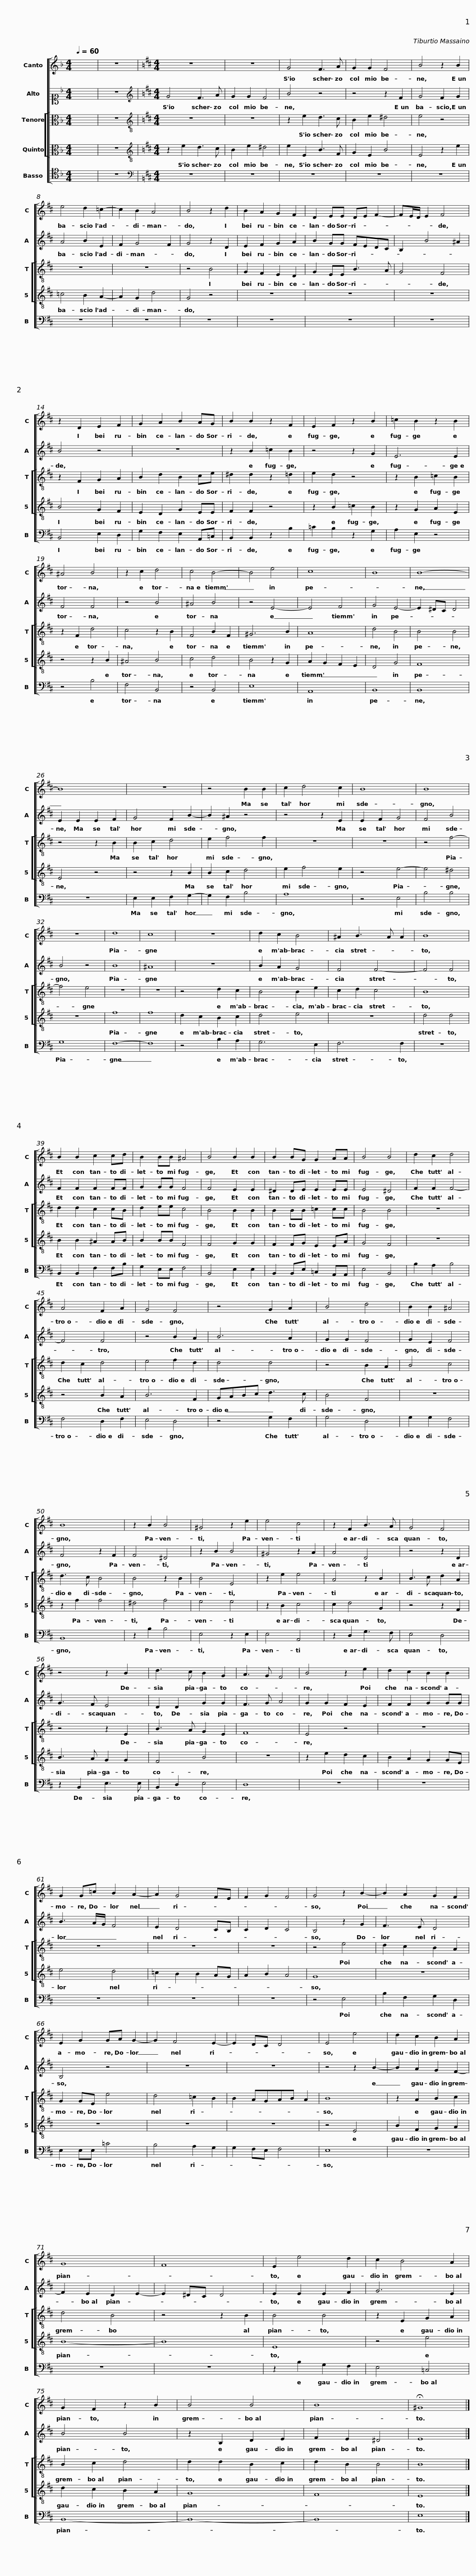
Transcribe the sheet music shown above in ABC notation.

X:1
%%score [ 1 2 [ 3 4 ] 5 ]
L:1/8
Q:1/4=60
M:4/4
I:linebreak $
K:F
V:1 treble
V:2 alto1
V:3 alto
V:4 alto
V:5 tenor
V:1
 x8 | z8 |[K:D][M:4/4] z8 | z8 | G4 F3 A | %5
 G2 G2 F4 | B4 z2 B2 |$ e4 d2 =c2- | c2 B2 A4 | B4 z2 d2 | %10
 B2 A2 G2 F2 | D2 EE DE F2- | FE/D/ E2 F4 | z2 D2 E2 F2 |$ G2 A2 B2 AG | %15
 B2 B2 z2 F2 | E2 F2 z2 B2 | =c2 B2 z2 B2 | ^A4 B4 | z2 c2 d4 | %20
 c4 B4- |$ B4 e4 | c8 | B8 | B8- | %25
 B8 | z8 | z4 B2 B2 | c2 d4 c2 |$ B8 | %30
 B8 | z8 | d8 | c8 | z8 | %35
 d2 c2 B4 | ^A2 B3 A A2 |$ B8 | B2 B2 c2 cd | B2 BB ^A4 | %40
 B4 B2 B2 | B2 BG G2 AA | B4 B4 | d2 c2 d4 |$ A4 F2 A2 | %45
 G4 F4 | z4 G2 A2 | B4 d4 | B2 B2 ^A4 | B8 | %50
 z2 B2 B4 |$ ^G4 z2 e2 | e4 c4 | z2 F2 B3 A | G4 F4 | %55
 z4 z2 B2 | d3 c B2 G2 | A3 G F4 |$ B4 z2 e2 | d2 c2 B2 B2 | %60
 G2 G=c B2 A2- | A2 G4 FE | F2 G2 F4 | G4 z2 B2- | B2 A2 G2 F2 |$ %65
 E2 G2 GA G2- | G2 F4 E2- | E2 DC D4 | E4 e4 | d2 c2 B2 A2 | %70
 G8 | F8 |$ E2 e4 d2 | c2 B4 A2 | G2 F2 z2 B2 | %75
 B4 B4 | B8 | !fermata!^G8 |] %78
V:2
 x8 | z8 |[K:D][M:4/4][K:treble] G4 F3 A | G2 G2 F4 | B4 z4 | %5
 z4 z2 F2 | G4 F2 G2 |$ A4 B2 E2 | F2 G4 F2 | G4 z2 D2 | %10
 E2 F2 G2 A2 | B2 GG FEDC | B,2 B4 ^A2 | B4 z4 |$ z8 | %15
 z2 B2 =c2 B2 | z4 z2 G2 | E6 E2 | F4 F4 | z4 B4 | %20
 ^A4 B4 |$ z4 E4- | E4 F4 | G4 E4- | E2 ^DC D4 | %25
 E2 E2 E2 F2 | G4 F2 B2- | B2 ^A2 z4 | z4 z2 E2 |$ E2 F2 G4 | %30
 F4 B4 | B4 z4 | B8 | ^A8 | z8 | %35
 B2 A2 G4 | F4 F4- |$ F4 F4 | F2 F2 F2 FF | G2 GG F4 | %40
 F4 E2 E2 | ^D2 DE E2 EE | E4 ^D4 | F2 F2 F4- |$ F4 F4 | %45
 z4 B2 A2 | B6 A2 | G2 G2 F4 | G2 E2 F4 | F4 z2 F2 | %50
 F4 ^D4 |$ z2 B2 B4 | ^G4 z2 A2 | A4 D4 | z4 z2 D2 | %55
 G3 F E4 | D2 D2 G2 G2 | F3 G A4 |$ G2 G2 F2 E2 | F2 F2 G2 GG | %60
 B3 A/G/ F4 | E2 D4 CB, | C2 D2 C4 | B,4 z2 G2 | F3 E D4 |$ %65
 B,4 z4 | z8 | z8 | z4 z2 B2- | B2 A2 G2 F2- | %70
 F2 E2 D2 E2- | E2 ^DC D4 |$ E2 E2 E2 F2 | G6 E2 | B4 B4 | %75
 z2 B,2 D2 E2 | F2 E2 ^D4 | E8 |] %78
V:3
 x8 | z8 |[K:D][M:4/4][K:treble-8] z8 | z8 | z2 e2 d3 c | %5
 B2 e2 ^d4 | e4 z4 |$ z8 | z8 | z4 B4 | %10
 G2 F2 E2 D2 | G2 EE B3 A | G4 F4 | z2 F2 G2 A2 |$ B2 d2 B2 ce | %15
 ^d2 d2 z2 =d2 | e2 d2 z4 | z2 B2 =c2 B2 | z2 F2 d4 | c4 z2 B2 | %20
 F4 B2 F2 |$ ^G6 B2 | A8 | d4 B4 | B4 B4 | %25
 z4 z2 B2 | B2 c2 d4 | e2 f4 f2 | z8 |$ z8 | %30
 z4 f4- | f4 e4 | z8 | z8 | z4 d2 c2 | %35
 B4 B2 e2 | c2 d2 c4 |$ B8 | d2 d2 c2 cB | d2 ee c4 | %40
 B4 B2 B2 | B2 BB =c2 cc | B4 B4 | z8 |$ d2 c2 d4 | %45
 e4 f2 d2 | d4 d4 | z4 B2 A2 | B4 c4 | d3 c B4 | %50
 B4 z2 B2 |$ B4 E4 | z2 e2 e4 | A4 z2 B2 | B3 c d2 A2 | %55
 z4 z2 E2 | B3 A G2 E2 | F8 |$ E4 z4 | z8 | %60
 z8 | z8 | z8 | z4 e4 | d2 c2 B2 A2 |$ %65
 G2 GE e4 | d4 =c2 B2 | B2 AGAB A2 | B8 | z2 A2 B2 c2 | %70
 d4 B4 | z4 z2 B2 |$ B4 B4 | z2 E2 G2 A2 | B2 c2 d4 | %75
 d2 d2 B2 c2 | d2 B2 B4 | B8 |] %78
V:4
 x8 | z8 |[K:D][M:4/4][K:treble-8] z2 e2 d3 c | B2 e2 ^d4 | e2 E2 B3 F | %5
 G2 E2 B4 | E4 z2 e2 |$ =c4 B2 A2- | A2 G2 d4 | G4 z4 | %10
 z8 | z8 | z8 | B4 G2 F2 |$ E2 D2 G2 EE | %15
 F2 F2 z4 | z2 B2 =c2 B2 | z2 G2 A2 E2 | z4 z2 B2 | ^A4 B4 | %20
 c4 d4 |$ B4 z2 G2 | A2 G2 F2 E2 | D4 G4 | F8 | %25
 E4 z4 | z4 z2 B2 | B2 c2 d4 | e2 f4 e2 |$ z4 e4- | %30
 e4 ^d4 | z8 | f8 | f8 | d2 c2 B2 c2 | %35
 d4 e4 | z8 |$ d4 d4 | B2 B2 ^A2 AB | B2 BB F4 | %40
 F4 G2 G2 | F2 FG E2 EA | G4 F4 | z8 |$ z4 B2 A2 | %45
 B6 F2 | GABc d3 c | B4 F4 | z8 | z2 f2 f4 | %50
 ^d4 f4 |$ e4 e4 | z2 B2 c4 | c2 d4 G2 | z4 z2 F2 | %55
 B3 A G2 G2 | F4 B4 | z8 |$ z2 e2 d2 c2 | B2 A2 G2 GE | %60
 e4 d4 | =c2 B2 B2 AG | A2 B2 A4 | G8 | z8 |$ %65
 z8 | z8 | z8 | z4 E4 | B2 F2 G2 A2 | %70
 B8- | B8 |$ E8 | z4 e4 | d2 c2 B2 A2 | %75
 G8 | F8 | E8 |] %78
V:5
 x8 | z8 |[K:D][M:4/4][K:bass] z8 | z8 | z8 | %5
 z8 | z8 |$ z8 | z8 | z8 | %10
 z8 | z8 | z8 | B,,4 E,2 D,2 |$ G,2 F,2 E,2 A,,=C, | %15
 B,,2 B,,2 z2 B,2 | =C2 B,2 z2 G,2 | A,2 E,2 z4 | z4 B,4 | F,4 B,,4 | %20
 z4 B,,4 |$ E,8 | A,,8 | B,,8 | B,,8 | %25
 z8 | E,2 E,2 F,2 G,2- | G,2 F,2 B,4 | A,8 |$ z4 E,4 | %30
 B,4 B,4 | G,8 | F,8- | F,8 | z4 B,2 A,2 | %35
 G,6 E,2 | F,6 F,2 |$ z8 | B,,2 B,,2 F,2 F,B, | G,2 E,E, F,4 | %40
 B,,4 E,2 E,2 | B,,2 B,,E, =C,2 A,,A,, | E,4 B,,4 | B,2 A,2 B,4 |$ F,4 D,2 F,2 | %45
 E,4 D,4 | z4 G,2 F,2 | G,4 D,4 | G,2 G,2 F,4 | B,,8 | %50
 z2 B,2 B,4 |$ E,4 z2 E,2 | E,4 A,,4 | z2 D,2 G,3 F, | E,4 D,4 | %55
 z2 B,,2 E,3 E, | B,,2 D,2 E,4 | D,8 |$ z8 | z8 | %60
 z8 | z8 | z8 | z4 E,4 | B,2 F,2 G,2 D,2 |$ %65
 E,2 E,E, =C4 | B,4 A,2 G,2 | G,2 F,E, F,4 | E,8 | z8 | %70
 z8 | z8 |$ z2 B,2 G,2 F,2 | E,4 =C,4 | B,,8- | %75
 B,,8- | B,,8 | E,8 |] %78
